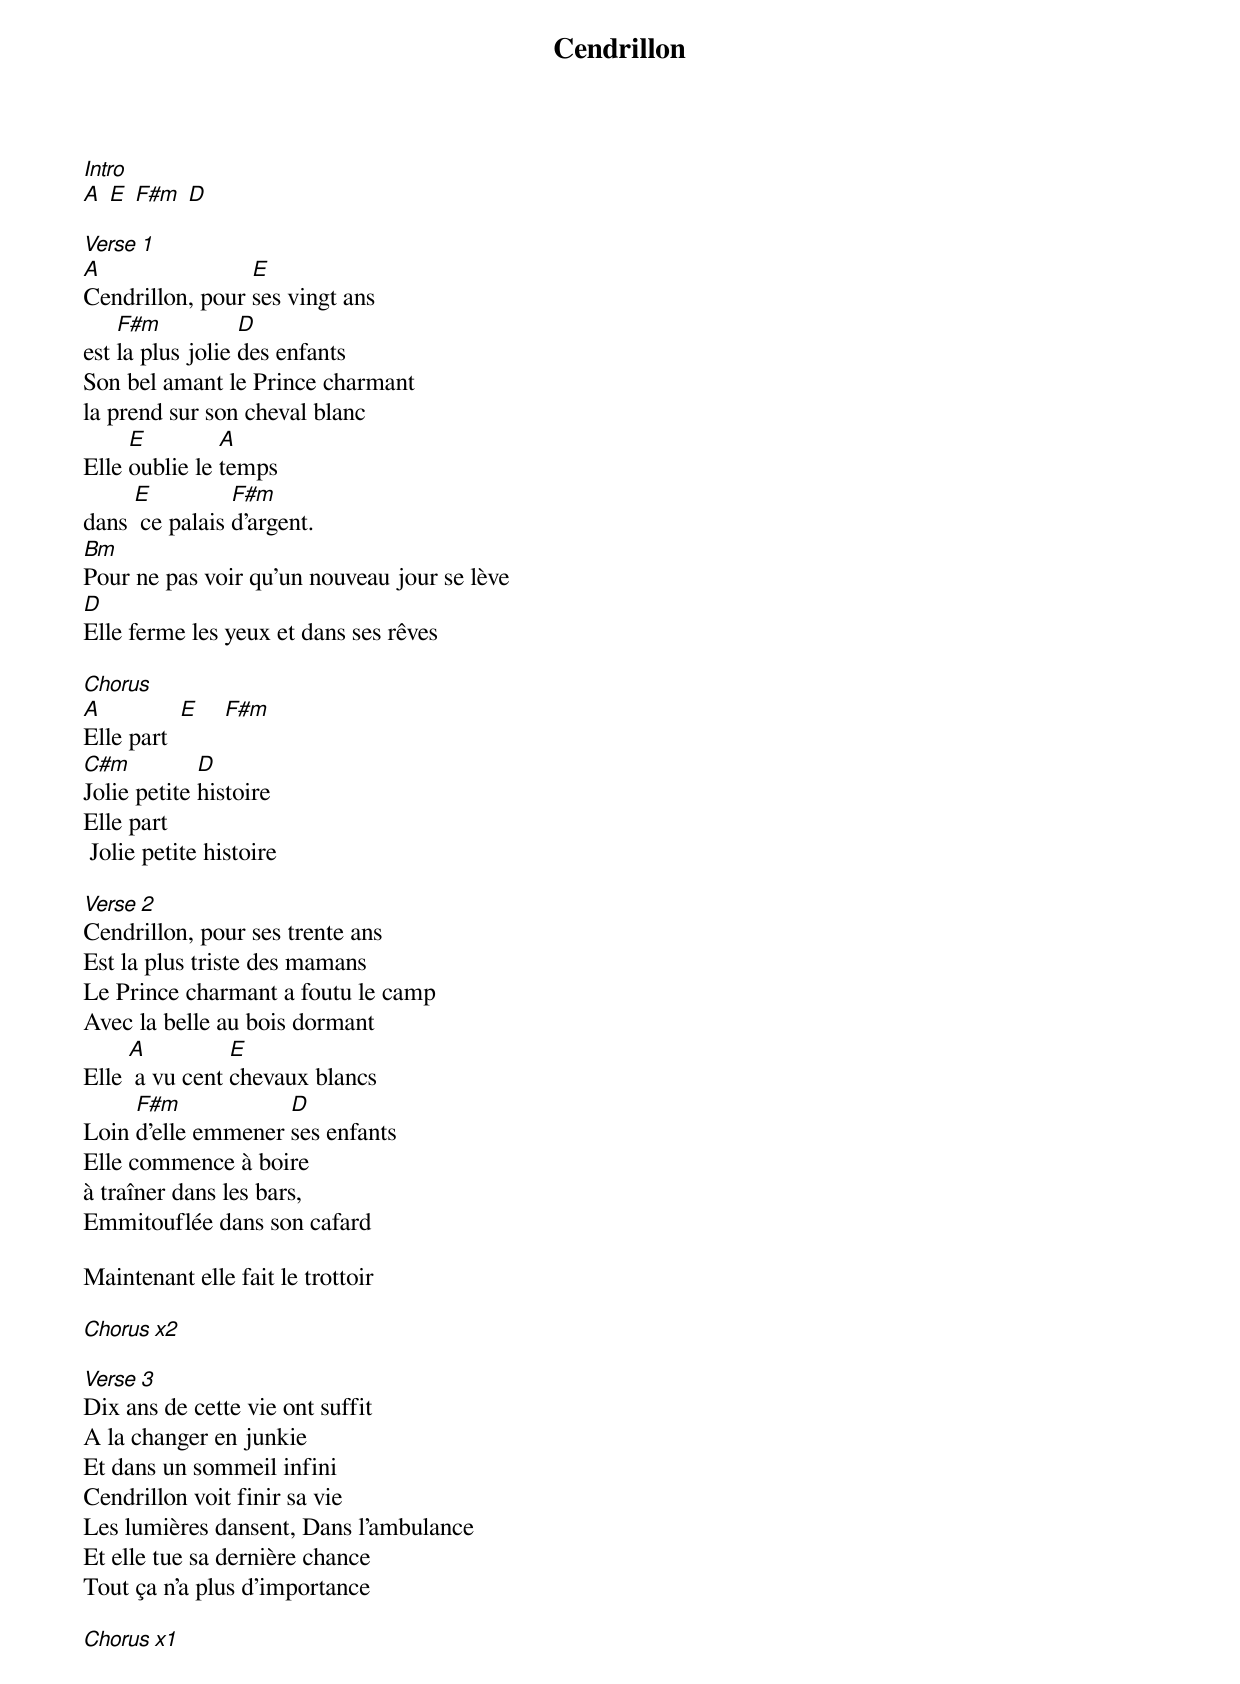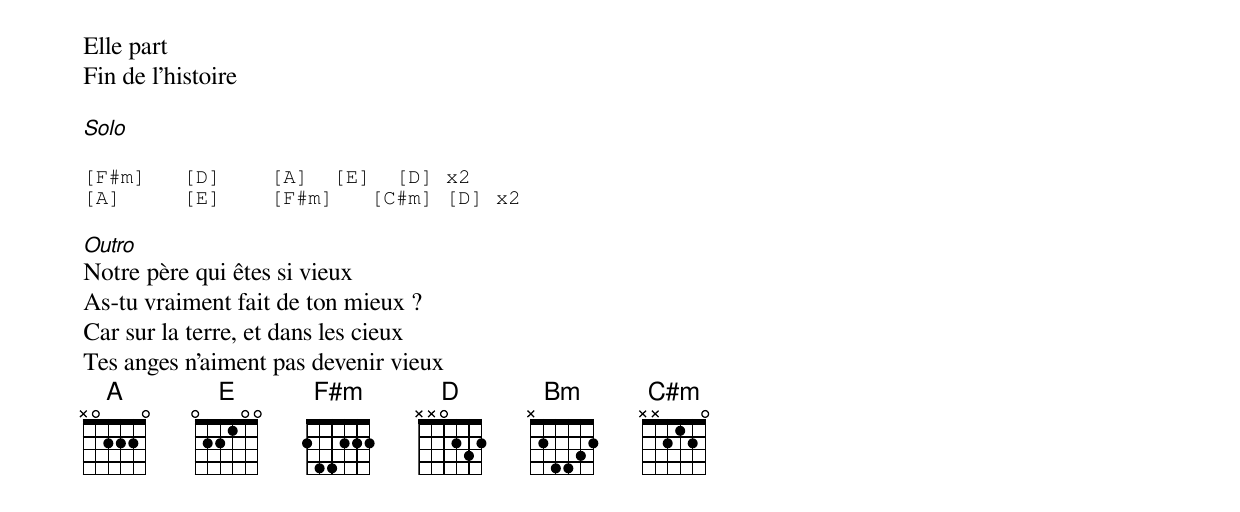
{title: Cendrillon}
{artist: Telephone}
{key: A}
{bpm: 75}
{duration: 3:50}
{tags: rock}

[Intro]
[A] [E] [F#m] [D]

[Verse 1]
[A]Cendrillon, pour [E]ses vingt ans
est [F#m]la plus jolie [D]des enfants
Son bel amant le Prince charmant
la prend sur son cheval blanc
Elle [E]oublie le [A]temps
dans [E] ce palais [F#m]d'argent.
[Bm]Pour ne pas voir qu'un nouveau jour se lève
[D]Elle ferme les yeux et dans ses rêves

[Chorus]
[A]Elle part  [E]    [F#m]
[C#m]Jolie petite [D]histoire
Elle part
[] Jolie petite histoire

[Verse 2]
Cendrillon, pour ses trente ans
Est la plus triste des mamans
Le Prince charmant a foutu le camp
Avec la belle au bois dormant
Elle [A] a vu cent [E]chevaux blancs
Loin [F#m]d'elle emmener [D]ses enfants
Elle commence à boire
à traîner dans les bars,
Emmitouflée dans son cafard

Maintenant elle fait le trottoir

[Chorus x2]

[Verse 3]
Dix ans de cette vie ont suffit
A la changer en junkie
Et dans un sommeil infini
Cendrillon voit finir sa vie
Les lumières dansent, Dans l'ambulance
Et elle tue sa dernière chance
Tout ça n'a plus d'importance

[Chorus x1]
Elle part
Fin de l’histoire

[Solo]

{sot}
[F#m]   [D]    [A]  [E]  [D] x2
[A]     [E]    [F#m]   [C#m] [D] x2
{eot}

[Outro]
Notre père qui êtes si vieux
As-tu vraiment fait de ton mieux ?
Car sur la terre, et dans les cieux
Tes anges n'aiment pas devenir vieux
